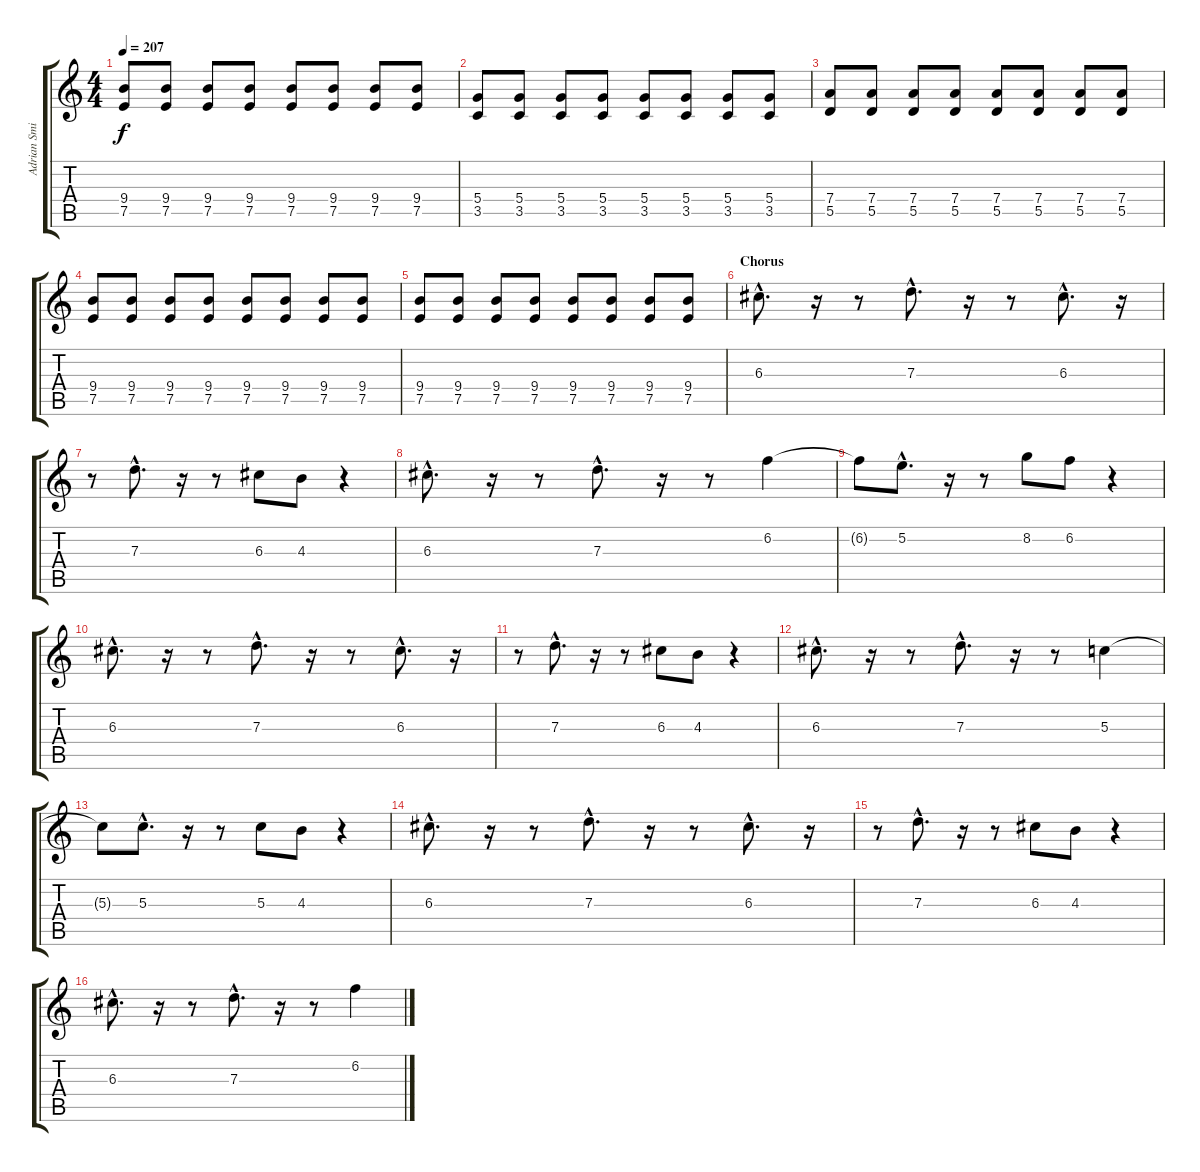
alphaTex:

\track ("Adrian Smith" "Adrian Smi") {instrument distortionguitar}
\staff {score tabs}
\tuning (E4 B3 G3 D3 A2 E2) {hide}
\ts (4 4)
\tempo 207
\clef g2
\ks c
(9.4 7.5).8{dy f} (9.4 7.5).8 (9.4 7.5).8 (9.4 7.5).8 (9.4 7.5).8 (9.4 7.5).8 (9.4 7.5).8 (9.4 7.5).8 |
(5.4 3.5).8 (5.4 3.5).8 (5.4 3.5).8 (5.4 3.5).8 (5.4 3.5).8 (5.4 3.5).8 (5.4 3.5).8 (5.4 3.5).8 |
(7.4 5.5).8 (7.4 5.5).8 (7.4 5.5).8 (7.4 5.5).8 (7.4 5.5).8 (7.4 5.5).8 (7.4 5.5).8 (7.4 5.5).8 |
(9.4 7.5).8 (9.4 7.5).8 (9.4 7.5).8 (9.4 7.5).8 (9.4 7.5).8 (9.4 7.5).8 (9.4 7.5).8 (9.4 7.5).8 |
(9.4 7.5).8 (9.4 7.5).8 (9.4 7.5).8 (9.4 7.5).8 (9.4 7.5).8 (9.4 7.5).8 (9.4 7.5).8 (9.4 7.5).8 |
\section ("" "Chorus")
6.3{hac}.8{d} r.16 r.8 7.3{hac}.8{d} r.16 r.8 6.3{hac}.8{d} r.16 |
r.8 7.3{hac}.8{d} r.16 r.8 6.3.8 4.3.8 r.4 |
6.3{hac}.8{d} r.16 r.8 7.3{hac}.8{d} r.16 r.8 6.2.4 |
6.2{t}.8 5.2{hac}.8{d} r.16 r.8 8.2.8 6.2.8 r.4 |
6.3{hac}.8{d} r.16 r.8 7.3{hac}.8{d} r.16 r.8 6.3{hac}.8{d} r.16 |
r.8 7.3{hac}.8{d} r.16 r.8 6.3.8 4.3.8 r.4 |
6.3{hac}.8{d} r.16 r.8 7.3{hac}.8{d} r.16 r.8 5.3.4 |
5.3{t}.8 5.3{hac}.8{d} r.16 r.8 5.3.8 4.3.8 r.4 |
6.3{hac}.8{d} r.16 r.8 7.3{hac}.8{d} r.16 r.8 6.3{hac}.8{d} r.16 |
r.8 7.3{hac}.8{d} r.16 r.8 6.3.8 4.3.8 r.4 |
6.3{hac}.8{d} r.16 r.8 7.3{hac}.8{d} r.16 r.8 6.2.4
